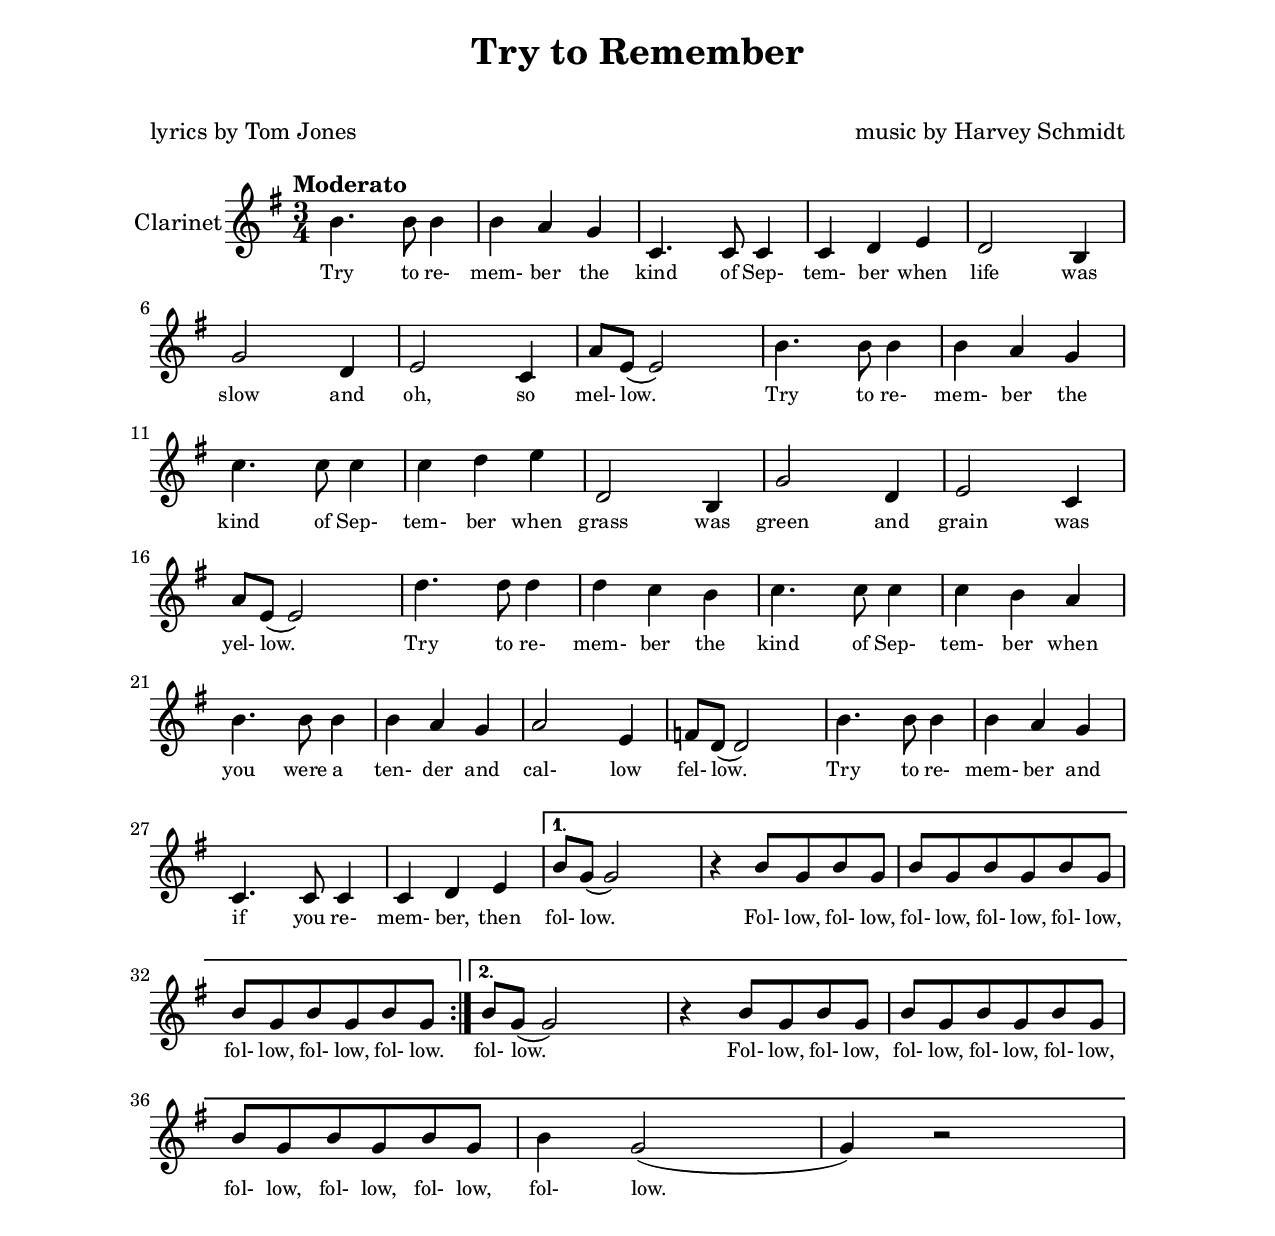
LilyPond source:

\include "globals.ly"

\header {
    title = "Try to Remember"
    composer = "music by Harvey Schmidt"
    poet = "lyrics by Tom Jones"
}

melody = \relative c'' {
    \tempo "Moderato"
    \key g \major
    \time 3/4

    \repeat volta 2 {
        b4. b8 b4 | b a g | c,4. c8 c4 | c d e |
        d2 b4 | g'2 d4 | e2 c4 | a'8 e8( e2) |
        b'4. b8 b4 | b4 a g | c4. c8 c4 | c4 d e |
        d,2 b4 | g'2 d4 | e2 c4 | a'8 e8( e2) |
        d'4. d8 d4 | d c b | c4. c8 c4 | c b a |
        b4. b8 b4 | b a g | a2 e4 | f8 d8( d2) |
        b'4. b8 b4 | b a g | c,4. c8 c4 | c d e |
    }
    \alternative {{
        b'8 g8( g2) | r4 b8 g b g | b g b g b g | \break
        b g b g b g |
    } {
        b8 g8( g2) | r4 b8 g b g |
        b g b g b g | b g b g b g | b4 g2( | g4) r2 |
    }}
}

words = \lyricmode {
    \repeat volta 2 {
        Try to re- mem- ber the kind of Sep- tem- ber when
        life was slow and oh, so mel- low._
        Try to re- mem- ber the kind of Sep- tem- ber when
        grass was green and grain was yel- low._
        Try to re- mem- ber the kind of Sep- tem- ber when
        you were a ten- der and cal- low fel- low._
        Try to re- mem- ber and if you re- mem- ber, then
    }
    \alternative {{
        fol- low._ Fol- low, fol- low, fol- low, fol- low, fol- low,
        fol- low, fol- low, fol- low.
    } {
        fol- low._ Fol- low, fol- low,
        fol- low, fol- low, fol- low, fol- low, fol- low, fol- low, fol- low._
    }}
}

\book {
    \score {
        \new Staff \with {
            instrumentName = Clarinet
        } {
            \melody

            \addlyrics {
                \set fontSize = #-2
                \words
            }
        }
    }
}
